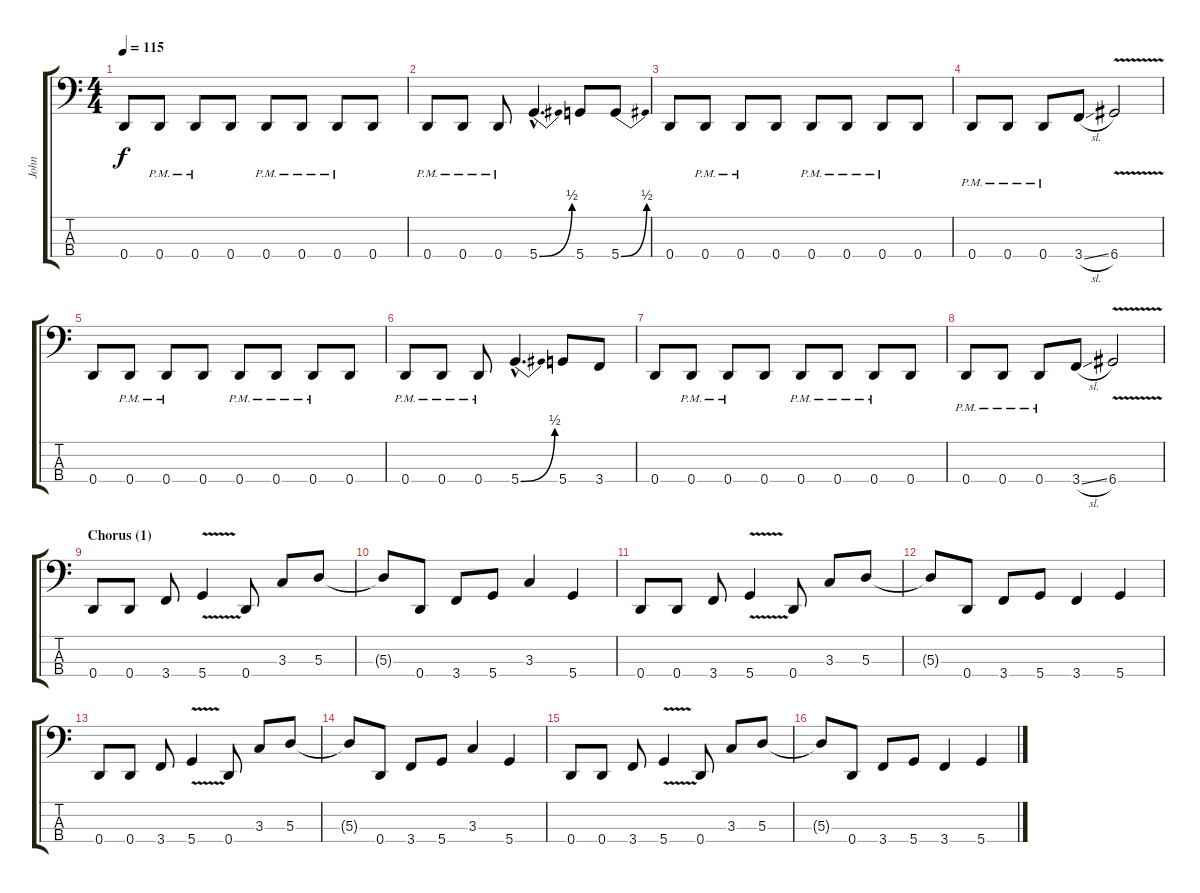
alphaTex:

\track ("John" "John") {instrument electricbassfinger}
\staff {score tabs}
\tuning (G2 D2 A1 D1) {hide}
\ts (4 4)
\tempo 115
\clef f4
\ks c
0.4.8{dy f} 0.4{pm}.8 0.4{pm}.8 0.4.8 0.4{pm}.8 0.4{pm}.8 0.4{pm}.8 0.4.8 |
0.4{pm}.8 0.4{pm}.8 0.4{pm}.8 5.4{be (bend 0 0 60 2) hac}.4{d} 5.4.8 5.4{be (bend 0 0 60 2)}.8 |
0.4.8 0.4{pm}.8 0.4{pm}.8 0.4.8 0.4{pm}.8 0.4{pm}.8 0.4{pm}.8 0.4.8 |
0.4{pm}.8 0.4{pm}.8 0.4{pm}.8 3.4{sl}.8 6.4{v}.2 |
0.4.8 0.4{pm}.8 0.4{pm}.8 0.4.8 0.4{pm}.8 0.4{pm}.8 0.4{pm}.8 0.4.8 |
0.4{pm}.8 0.4{pm}.8 0.4{pm}.8 5.4{be (bend 0 0 60 2) hac}.4{d} 5.4.8 3.4.8 |
0.4.8 0.4{pm}.8 0.4{pm}.8 0.4.8 0.4{pm}.8 0.4{pm}.8 0.4{pm}.8 0.4.8 |
0.4{pm}.8 0.4{pm}.8 0.4{pm}.8 3.4{sl}.8 6.4{v}.2 |
\section ("" "Chorus (1)")
0.4.8 0.4.8 3.4.8 5.4{v}.4 0.4.8 3.3.8 5.3.8 |
5.3{t}.8 0.4.8 3.4.8 5.4.8 3.3.4 5.4.4 |
0.4.8 0.4.8 3.4.8 5.4{v}.4 0.4.8 3.3.8 5.3.8 |
5.3{t}.8 0.4.8 3.4.8 5.4.8 3.4.4 5.4.4 |
0.4.8 0.4.8 3.4.8 5.4{v}.4 0.4.8 3.3.8 5.3.8 |
5.3{t}.8 0.4.8 3.4.8 5.4.8 3.3.4 5.4.4 |
0.4.8 0.4.8 3.4.8 5.4{v}.4 0.4.8 3.3.8 5.3.8 |
5.3{t}.8 0.4.8 3.4.8 5.4.8 3.4.4 5.4.4
